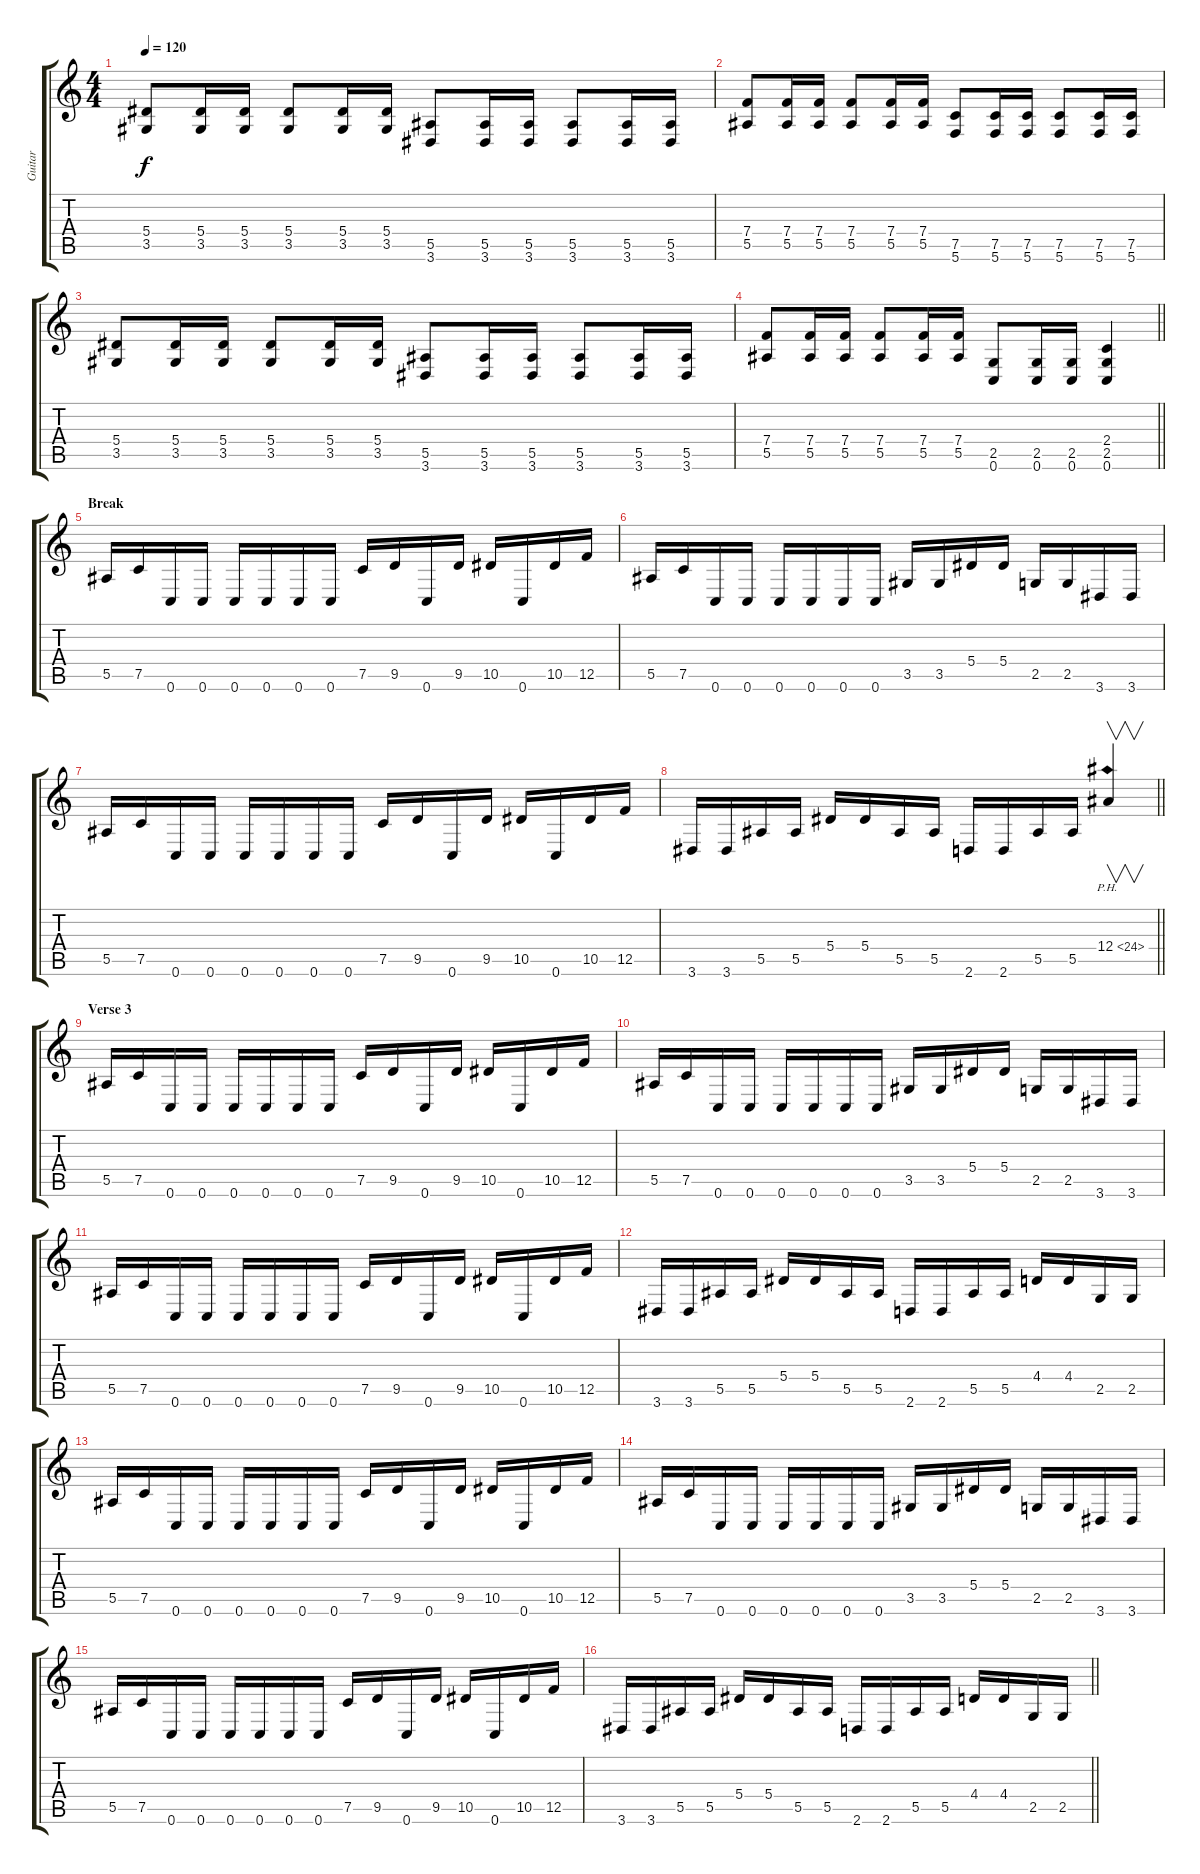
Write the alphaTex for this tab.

\track ("Guitar" "Guitar") {instrument distortionguitar}
\staff {score tabs}
\tuning (C4 G3 Eb3 Bb2 F2 C2) {hide}
\ts (4 4)
\tempo 120
\clef g2
\ks c
(5.4 3.5).8{dy f} (5.4 3.5).16 (5.4 3.5).16 (5.4 3.5).8 (5.4 3.5).16 (5.4 3.5).16 (5.5 3.6).8 (5.5 3.6).16 (5.5 3.6).16 (5.5 3.6).8 (5.5 3.6).16 (5.5 3.6).16 |
(7.4 5.5).8 (7.4 5.5).16 (7.4 5.5).16 (7.4 5.5).8 (7.4 5.5).16 (7.4 5.5).16 (7.5 5.6).8 (7.5 5.6).16 (7.5 5.6).16 (7.5 5.6).8 (7.5 5.6).16 (7.5 5.6).16 |
(5.4 3.5).8 (5.4 3.5).16 (5.4 3.5).16 (5.4 3.5).8 (5.4 3.5).16 (5.4 3.5).16 (5.5 3.6).8 (5.5 3.6).16 (5.5 3.6).16 (5.5 3.6).8 (5.5 3.6).16 (5.5 3.6).16 |
\barLineRight lightlight
(7.4 5.5).8 (7.4 5.5).16 (7.4 5.5).16 (7.4 5.5).8 (7.4 5.5).16 (7.4 5.5).16 (2.5 0.6).8 (2.5 0.6).16 (2.5 0.6).16 (2.4 2.5 0.6).4 |
\section ("" "Break")
5.5.16 7.5.16 0.6.16 0.6.16 0.6.16 0.6.16 0.6.16 0.6.16 7.5.16 9.5.16 0.6.16 9.5.16 10.5.16 0.6.16 10.5.16 12.5.16 |
5.5.16 7.5.16 0.6.16 0.6.16 0.6.16 0.6.16 0.6.16 0.6.16 3.5.16 3.5.16 5.4.16 5.4.16 2.5.16 2.5.16 3.6.16 3.6.16 |
5.5.16 7.5.16 0.6.16 0.6.16 0.6.16 0.6.16 0.6.16 0.6.16 7.5.16 9.5.16 0.6.16 9.5.16 10.5.16 0.6.16 10.5.16 12.5.16 |
\barLineRight lightlight
3.6.16 3.6.16 5.5.16 5.5.16 5.4.16 5.4.16 5.5.16 5.5.16 2.6.16 2.6.16 5.5.16 5.5.16 12.4{ph 12}.4{v} |
\section ("" "Verse 3")
5.5.16 7.5.16 0.6.16 0.6.16 0.6.16 0.6.16 0.6.16 0.6.16 7.5.16 9.5.16 0.6.16 9.5.16 10.5.16 0.6.16 10.5.16 12.5.16 |
5.5.16 7.5.16 0.6.16 0.6.16 0.6.16 0.6.16 0.6.16 0.6.16 3.5.16 3.5.16 5.4.16 5.4.16 2.5.16 2.5.16 3.6.16 3.6.16 |
5.5.16 7.5.16 0.6.16 0.6.16 0.6.16 0.6.16 0.6.16 0.6.16 7.5.16 9.5.16 0.6.16 9.5.16 10.5.16 0.6.16 10.5.16 12.5.16 |
3.6.16 3.6.16 5.5.16 5.5.16 5.4.16 5.4.16 5.5.16 5.5.16 2.6.16 2.6.16 5.5.16 5.5.16 4.4.16 4.4.16 2.5.16 2.5.16 |
5.5.16 7.5.16 0.6.16 0.6.16 0.6.16 0.6.16 0.6.16 0.6.16 7.5.16 9.5.16 0.6.16 9.5.16 10.5.16 0.6.16 10.5.16 12.5.16 |
5.5.16 7.5.16 0.6.16 0.6.16 0.6.16 0.6.16 0.6.16 0.6.16 3.5.16 3.5.16 5.4.16 5.4.16 2.5.16 2.5.16 3.6.16 3.6.16 |
5.5.16 7.5.16 0.6.16 0.6.16 0.6.16 0.6.16 0.6.16 0.6.16 7.5.16 9.5.16 0.6.16 9.5.16 10.5.16 0.6.16 10.5.16 12.5.16 |
\barLineRight lightlight
3.6.16 3.6.16 5.5.16 5.5.16 5.4.16 5.4.16 5.5.16 5.5.16 2.6.16 2.6.16 5.5.16 5.5.16 4.4.16 4.4.16 2.5.16 2.5.16
